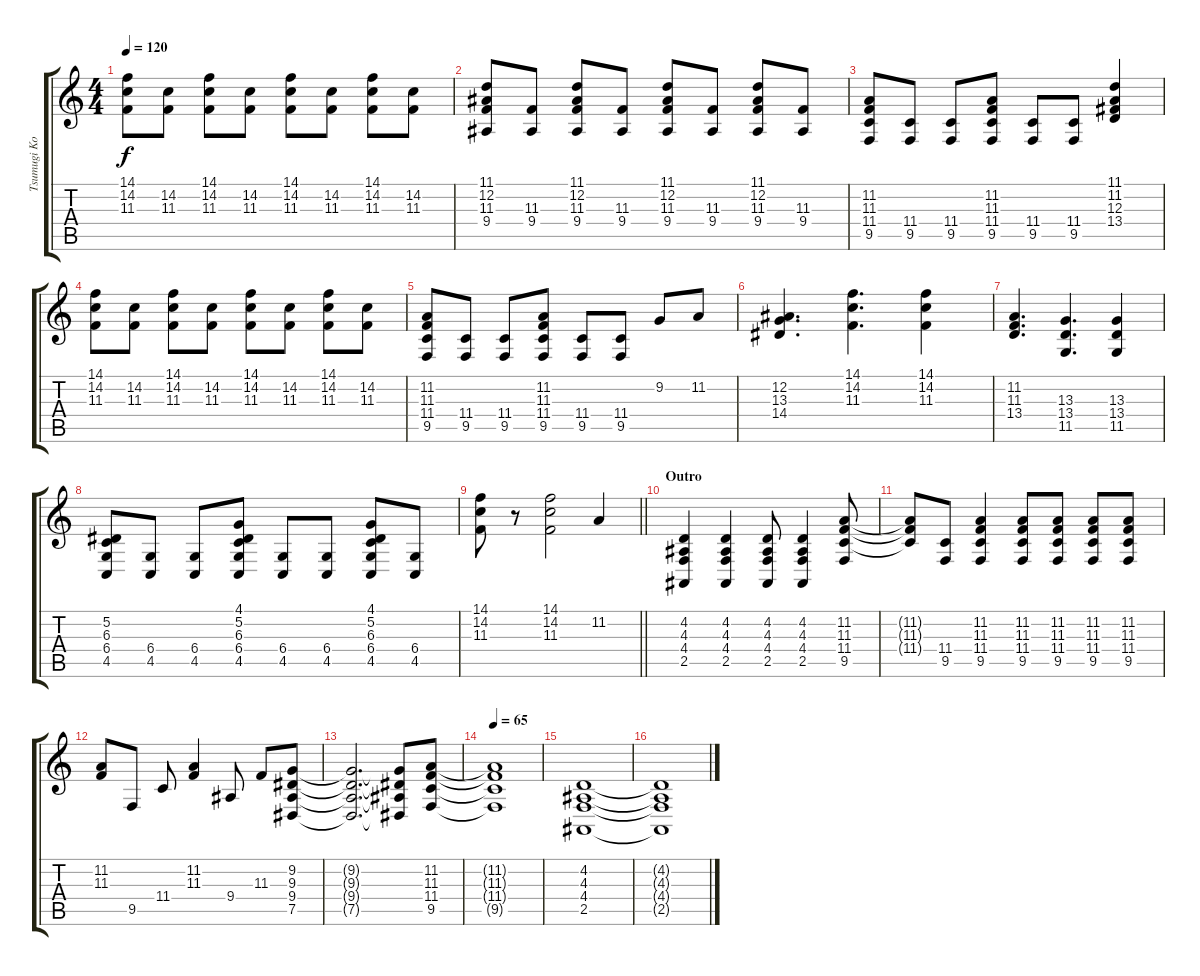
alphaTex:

\track ("Tsumugi Kotobuki" "Tsumugi Ko") {instrument acousticgrandpiano}
\staff {score tabs}
\tuning (Eb4 Bb3 Gb3 Db3 Ab2 Eb2) {hide}
\ts (4 4)
\tempo 120
\clef g2
\ks c
(14.1 14.2 11.3).8{dy f} (14.2 11.3).8 (14.1 14.2 11.3).8 (14.2 11.3).8 (14.1 14.2 11.3).8 (14.2 11.3).8 (14.1 14.2 11.3).8 (14.2 11.3).8 |
(11.1 12.2 11.3 9.4).8 (11.3 9.4).8 (11.1 12.2 11.3 9.4).8 (11.3 9.4).8 (11.1 12.2 11.3 9.4).8 (11.3 9.4).8 (11.1 12.2 11.3 9.4).8 (11.3 9.4).8 |
(11.2 11.3 11.4 9.5).8 (11.4 9.5).8 (11.4 9.5).8 (11.2 11.3 11.4 9.5).8 (11.4 9.5).8 (11.4 9.5).8 (11.1 11.2 12.3 13.4).4 |
(14.1 14.2 11.3).8 (14.2 11.3).8 (14.1 14.2 11.3).8 (14.2 11.3).8 (14.1 14.2 11.3).8 (14.2 11.3).8 (14.1 14.2 11.3).8 (14.2 11.3).8 |
(11.2 11.3 11.4 9.5).8 (11.4 9.5).8 (11.4 9.5).8 (11.2 11.3 11.4 9.5).8 (11.4 9.5).8 (11.4 9.5).8 9.2.8{volume 15} 11.2.8 |
(12.2 13.3 14.4).4{d} (14.1 14.2 11.3).4{d} (14.1 14.2 11.3).4 |
(11.2 11.3 13.4).4{d} (13.3 13.4 11.5).4{d} (13.3 13.4 11.5).4 |
(5.2 6.3 6.4 4.5).8 (6.4 4.5).8 (6.4 4.5).8 (4.1 5.2 6.3 6.4 4.5).8 (6.4 4.5).8 (6.4 4.5).8 (4.1 5.2 6.3 6.4 4.5).8 (6.4 4.5).8 |
\barLineRight lightlight
(14.1 14.2 11.3).8 r.8 (14.1 14.2 11.3).2 11.2.4 |
\section ("" "Outro")
(4.2 4.3 4.4 2.5).4 (4.2 4.3 4.4 2.5).4 (4.2 4.3 4.4 2.5).8 (4.2 4.3 4.4 2.5).4 (11.2 11.3 11.4 9.5).8 |
(11.2{t} 11.3{t} 11.4{t}).8 (11.4 9.5).8 (11.2 11.3 11.4 9.5).4 (11.2 11.3 11.4 9.5).8 (11.2 11.3 11.4 9.5).8 (11.2 11.3 11.4 9.5).8 (11.2 11.3 11.4 9.5).8 |
(11.2 11.3).8 9.5.8 11.4.8 (11.2 11.3).4 9.4.8 11.3.8 (9.2 9.3 9.4 7.5).8 |
(9.2{t} 9.3{t} 9.4{t} 7.5{t}).2{d} (9.2{t} 9.3{t} 9.4{t} 7.5{t}).8 (11.2 11.3 11.4 9.5).8 |
\tempo 65
(11.2{t} 11.3{t} 11.4{t} 9.5{t}).1 |
(4.2 4.3 4.4 2.5).1 |
(4.2{t} 4.3{t} 4.4{t} 2.5{t}).1
